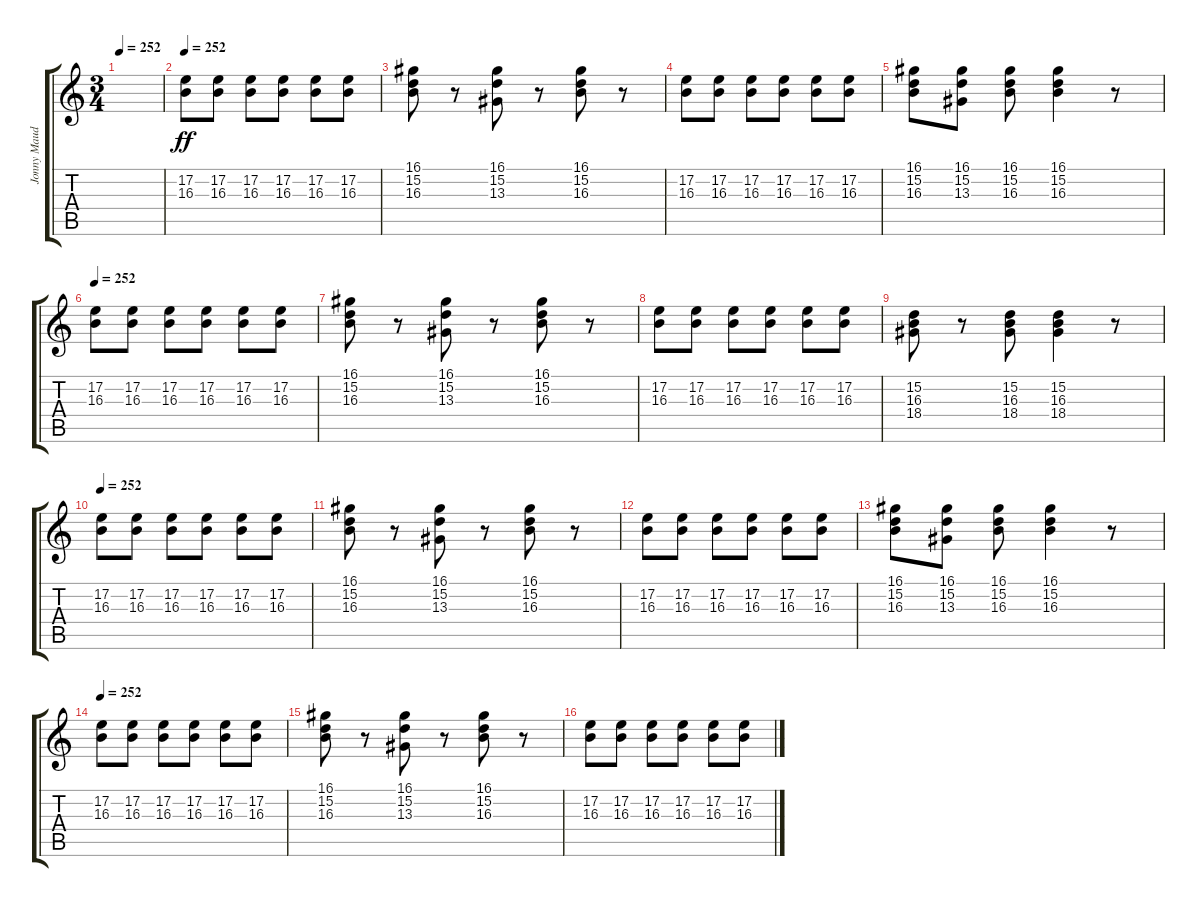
\track ("Jonny Maudling (Brass)" "Jonny Maud") {instrument brasssection}
\staff {score tabs}
\tuning (E4 B3 G3 D3 A2 E2) {hide}
\ts (3 4)
\tempo 252
\clef g2
\ks c
|
\tempo 252
(17.2 16.3).8{dy ff} (17.2 16.3).8 (17.2 16.3).8 (17.2 16.3).8 (17.2 16.3).8 (17.2 16.3).8 |
(16.1 15.2 16.3).8 r.8 (16.1 15.2 13.3).8 r.8 (16.1 15.2 16.3).8 r.8 |
(17.2 16.3).8 (17.2 16.3).8 (17.2 16.3).8 (17.2 16.3).8 (17.2 16.3).8 (17.2 16.3).8 |
(16.1 15.2 16.3).8 (16.1 15.2 13.3).8 (16.1 15.2 16.3).8 (16.1 15.2 16.3).4 r.8 |
\tempo 252
(17.2 16.3).8 (17.2 16.3).8 (17.2 16.3).8 (17.2 16.3).8 (17.2 16.3).8 (17.2 16.3).8 |
(16.1 15.2 16.3).8 r.8 (16.1 15.2 13.3).8 r.8 (16.1 15.2 16.3).8 r.8 |
(17.2 16.3).8 (17.2 16.3).8 (17.2 16.3).8 (17.2 16.3).8 (17.2 16.3).8 (17.2 16.3).8 |
(15.2 16.3 18.4).8 r.8 (15.2 16.3 18.4).8 (15.2 16.3 18.4).4 r.8 |
\tempo 252
(17.2 16.3).8 (17.2 16.3).8 (17.2 16.3).8 (17.2 16.3).8 (17.2 16.3).8 (17.2 16.3).8 |
(16.1 15.2 16.3).8 r.8 (16.1 15.2 13.3).8 r.8 (16.1 15.2 16.3).8 r.8 |
(17.2 16.3).8 (17.2 16.3).8 (17.2 16.3).8 (17.2 16.3).8 (17.2 16.3).8 (17.2 16.3).8 |
(16.1 15.2 16.3).8 (16.1 15.2 13.3).8 (16.1 15.2 16.3).8 (16.1 15.2 16.3).4 r.8 |
\tempo 252
(17.2 16.3).8 (17.2 16.3).8 (17.2 16.3).8 (17.2 16.3).8 (17.2 16.3).8 (17.2 16.3).8 |
(16.1 15.2 16.3).8 r.8 (16.1 15.2 13.3).8 r.8 (16.1 15.2 16.3).8 r.8 |
(17.2 16.3).8 (17.2 16.3).8 (17.2 16.3).8 (17.2 16.3).8 (17.2 16.3).8 (17.2 16.3).8
